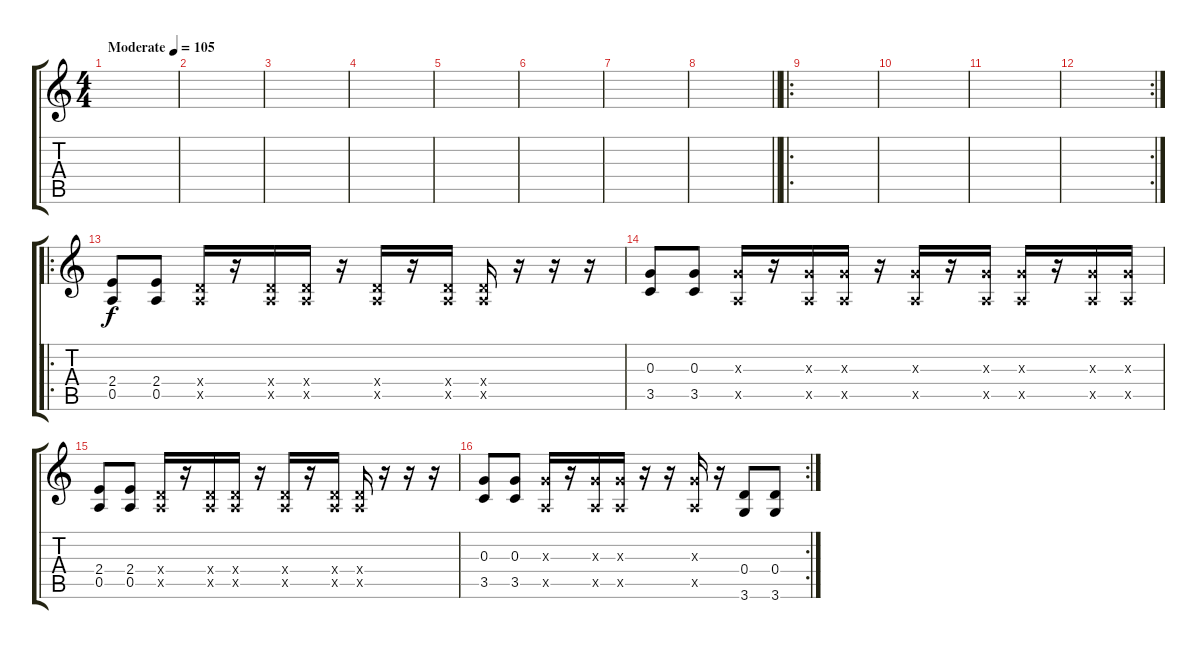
\track "" {solo instrument distortionguitar}
\staff {score tabs}
\tuning (E4 B3 G3 D3 A2 E2) {hide}
\ts (4 4)
\tempo (105 "Moderate")
\clef g2
\ks c
|
|
|
|
|
|
|
\barLineRight lightlight
|
\ro
|
|
|
\rc 2
|
\ro
(2.4 0.5).8 (2.4 0.5).8 (0.4{x} 0.5{x}).16 r.16 (0.4{x} 0.5{x}).16 (0.4{x} 0.5{x}).16 r.16 (0.4{x} 0.5{x}).16 r.16 (0.4{x} 0.5{x}).16 (0.4{x} 0.5{x}).16 r.16 r.16 r.16 |
(0.3 3.5).8 (0.3 3.5).8 (0.3{x} 0.5{x}).16 r.16 (0.3{x} 0.5{x}).16 (0.3{x} 0.5{x}).16 r.16 (0.3{x} 0.5{x}).16 r.16 (0.3{x} 0.5{x}).16 (0.3{x} 0.5{x}).16 r.16 (0.3{x} 0.5{x}).16 (0.3{x} 0.5{x}).16 |
(2.4 0.5).8 (2.4 0.5).8 (0.4{x} 0.5{x}).16 r.16 (0.4{x} 0.5{x}).16 (0.4{x} 0.5{x}).16 r.16 (0.4{x} 0.5{x}).16 r.16 (0.4{x} 0.5{x}).16 (0.4{x} 0.5{x}).16 r.16 r.16 r.16 |
\rc 2
(0.3 3.5).8 (0.3 3.5).8 (0.3{x} 0.5{x}).16 r.16 (0.3{x} 0.5{x}).16 (0.3{x} 0.5{x}).16 r.16 r.16 (0.3{x} 0.5{x}).16 r.16 (0.4 3.6).8 (0.4 3.6).8
